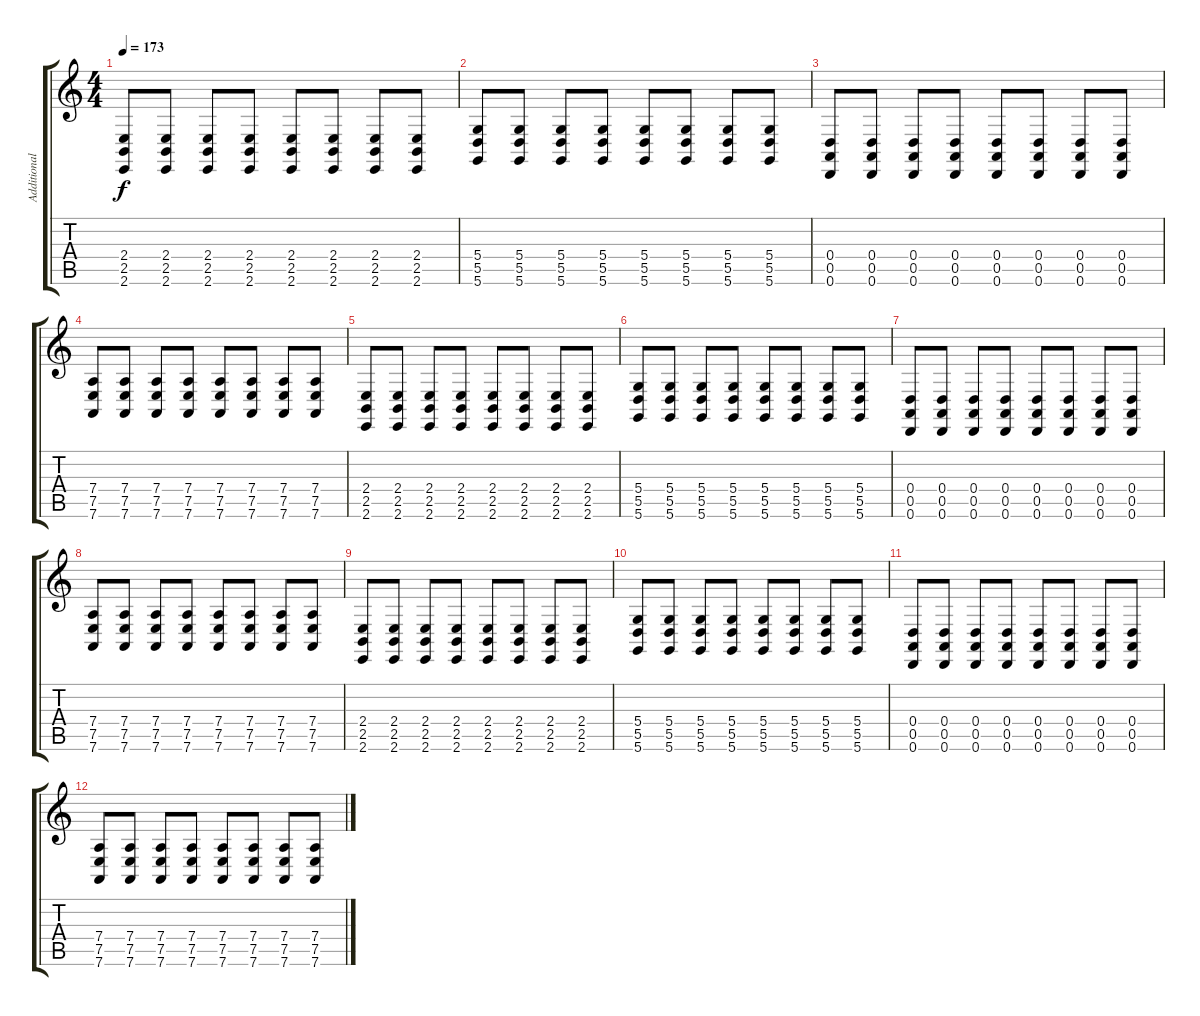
\track ("Additional Instruments" "Additional") {instrument synthstrings2}
\staff {score tabs}
\tuning (E4 B3 G3 D3 A2 D2) {hide}
\ts (4 4)
\tempo 173
\clef g2
\ks c
(2.4 2.5 2.6).8{dy f volume 5 instrument distortionguitar} (2.4 2.5 2.6).8 (2.4 2.5 2.6).8 (2.4 2.5 2.6).8 (2.4 2.5 2.6).8 (2.4 2.5 2.6).8 (2.4 2.5 2.6).8 (2.4 2.5 2.6).8 |
(5.4 5.5 5.6).8 (5.4 5.5 5.6).8 (5.4 5.5 5.6).8 (5.4 5.5 5.6).8 (5.4 5.5 5.6).8 (5.4 5.5 5.6).8 (5.4 5.5 5.6).8 (5.4 5.5 5.6).8 |
(0.4 0.5 0.6).8 (0.4 0.5 0.6).8 (0.4 0.5 0.6).8 (0.4 0.5 0.6).8 (0.4 0.5 0.6).8 (0.4 0.5 0.6).8 (0.4 0.5 0.6).8 (0.4 0.5 0.6).8 |
(7.4 7.5 7.6).8 (7.4 7.5 7.6).8 (7.4 7.5 7.6).8 (7.4 7.5 7.6).8 (7.4 7.5 7.6).8 (7.4 7.5 7.6).8 (7.4 7.5 7.6).8 (7.4 7.5 7.6).8 |
(2.4 2.5 2.6).8{volume 5 instrument distortionguitar} (2.4 2.5 2.6).8 (2.4 2.5 2.6).8 (2.4 2.5 2.6).8 (2.4 2.5 2.6).8 (2.4 2.5 2.6).8 (2.4 2.5 2.6).8 (2.4 2.5 2.6).8 |
(5.4 5.5 5.6).8 (5.4 5.5 5.6).8 (5.4 5.5 5.6).8 (5.4 5.5 5.6).8 (5.4 5.5 5.6).8 (5.4 5.5 5.6).8 (5.4 5.5 5.6).8 (5.4 5.5 5.6).8 |
(0.4 0.5 0.6).8 (0.4 0.5 0.6).8 (0.4 0.5 0.6).8 (0.4 0.5 0.6).8 (0.4 0.5 0.6).8 (0.4 0.5 0.6).8 (0.4 0.5 0.6).8 (0.4 0.5 0.6).8 |
(7.4 7.5 7.6).8 (7.4 7.5 7.6).8 (7.4 7.5 7.6).8 (7.4 7.5 7.6).8 (7.4 7.5 7.6).8 (7.4 7.5 7.6).8 (7.4 7.5 7.6).8 (7.4 7.5 7.6).8 |
(2.4 2.5 2.6).8 (2.4 2.5 2.6).8 (2.4 2.5 2.6).8 (2.4 2.5 2.6).8 (2.4 2.5 2.6).8 (2.4 2.5 2.6).8 (2.4 2.5 2.6).8 (2.4 2.5 2.6).8 |
(5.4 5.5 5.6).8 (5.4 5.5 5.6).8 (5.4 5.5 5.6).8 (5.4 5.5 5.6).8 (5.4 5.5 5.6).8 (5.4 5.5 5.6).8 (5.4 5.5 5.6).8 (5.4 5.5 5.6).8 |
(0.4 0.5 0.6).8 (0.4 0.5 0.6).8 (0.4 0.5 0.6).8 (0.4 0.5 0.6).8 (0.4 0.5 0.6).8 (0.4 0.5 0.6).8 (0.4 0.5 0.6).8 (0.4 0.5 0.6).8 |
(7.4 7.5 7.6).8 (7.4 7.5 7.6).8 (7.4 7.5 7.6).8 (7.4 7.5 7.6).8 (7.4 7.5 7.6).8 (7.4 7.5 7.6).8 (7.4 7.5 7.6).8 (7.4 7.5 7.6).8
